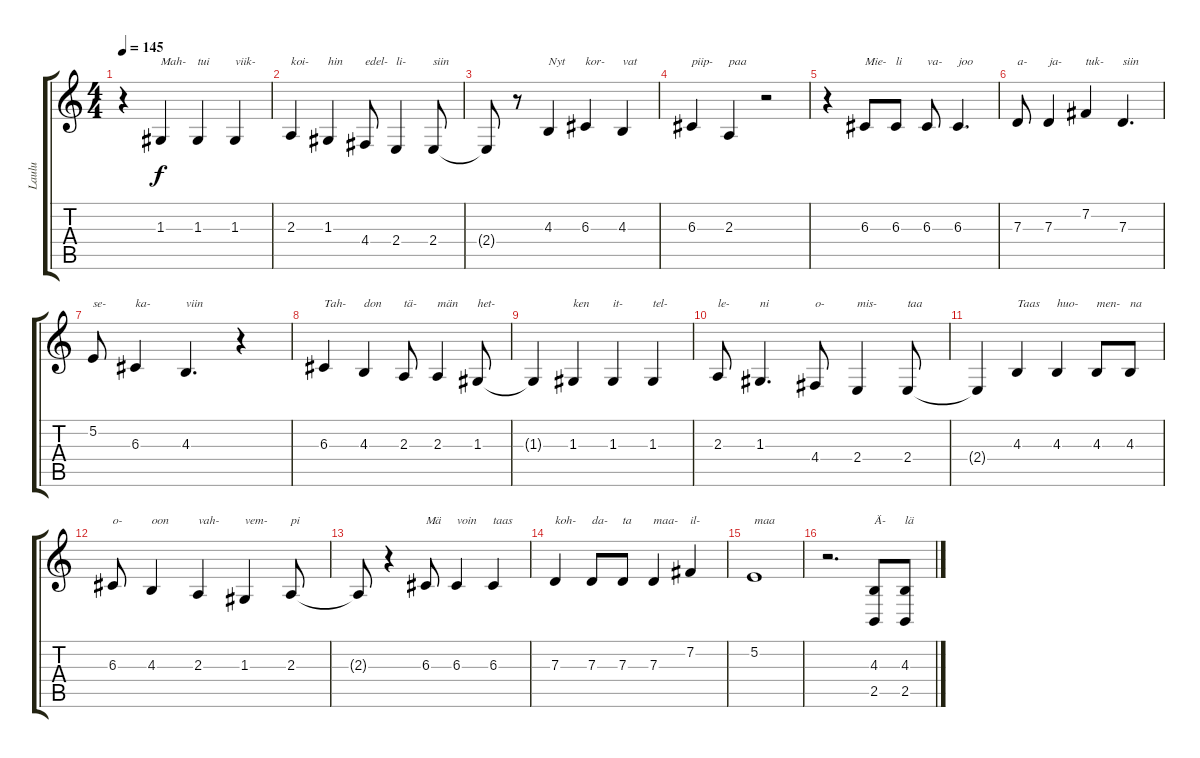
\track ("Laulu" "Laulu") {instrument acousticgrandpiano}
\staff {score tabs}
\tuning (E4 B3 G3 D3 A2 E2) {hide}
\ts (4 4)
\tempo 145
\clef g2
\ks c
r.4{dy f} 1.3.4{txt "Mah-"} 1.3.4{txt "tui"} 1.3.4{txt "viik-"} |
2.3.4{txt "koi-"} 1.3.4{txt "hin"} 4.4.8{txt "edel-"} 2.4.4{txt "li-"} 2.4.8{txt "siin"} |
2.4{t}.8 r.8 4.3.4{txt "Nyt"} 6.3.4{txt "kor-"} 4.3.4{txt "vat"} |
6.3.4{txt "piip-"} 2.3.4{txt "paa"} r.2 |
r.4 6.3.8{txt "Mie-"} 6.3.8{txt "li"} 6.3.8{txt "va-"} 6.3.4{d txt "joo"} |
7.3.8{txt "a-"} 7.3.4{txt "ja-"} 7.2.4{txt "tuk-"} 7.3.4{d txt "siin"} |
5.2.8{txt "se-"} 6.3.4{txt "ka-"} 4.3.4{d txt "viin"} r.4 |
6.3.4{txt "Tah-"} 4.3.4{txt "don"} 2.3.8{txt "tä-"} 2.3.4{txt "män"} 1.3.8{txt "het-"} |
1.3{t}.4 1.3.4{txt "ken"} 1.3.4{txt "it-"} 1.3.4{txt "tel-"} |
2.3.8{txt "le-"} 1.3.4{d txt "ni"} 4.4.8{txt "o-"} 2.4.4{txt "mis-"} 2.4.8{txt "taa"} |
2.4{t}.4 4.3.4{txt "Taas"} 4.3.4{txt "huo-"} 4.3.8{txt "men-"} 4.3.8{txt "na"} |
6.3.8{txt "o-"} 4.3.4{txt "oon"} 2.3.4{txt "vah-"} 1.3.4{txt "vem-"} 2.3.8{txt "pi"} |
2.3{t}.8 r.4 6.3.8{txt "Mä"} 6.3.4{txt "voin"} 6.3.4{txt "taas"} |
7.3.4{txt "koh-"} 7.3.8{txt "da-"} 7.3.8{txt "ta"} 7.3.4{txt "maa-"} 7.2.4{txt "il-"} |
5.2.1{txt "maa"} |
r.2{d} (4.3 2.5).8{txt "Ä-"} (4.3 2.5).8{txt "lä"}
